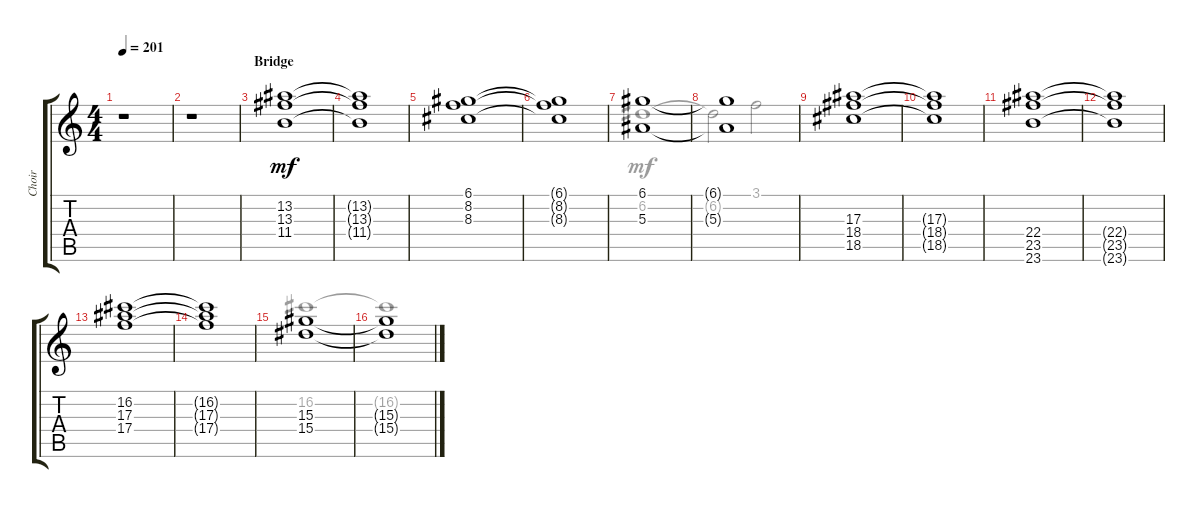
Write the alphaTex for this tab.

\track ("Choir" "Choir") {instrument electricguitarclean}
\staff {score tabs}
\tuning (D4 A3 F3 C3 G2 C2) {hide}
\voice
\ts (4 4)
\tempo 201
\clef g2
\ks aminor
r.1{dy mf} |
r.1 |
\section ("" "Bridge")
(13.2 13.3 11.4).1 |
(13.2{t} 13.3{t} 11.4{t}).1 |
(6.1 8.2 8.3).1 |
(6.1{t} 8.2{t} 8.3{t}).1 |
(6.1 5.3).1 |
(6.1{t} 5.3{t}).1 |
(17.3 18.4 18.5).1 |
(17.3{t} 18.4{t} 18.5{t}).1 |
(22.4 23.5 23.6).1 |
(22.4{t} 23.5{t} 23.6{t}).1 |
(16.2 17.3 17.4).1 |
(16.2{t} 17.3{t} 17.4{t}).1 |
(15.3 15.4).1 |
(15.3{t} 15.4{t}).1
\voice
\clef g2
\ottava regular
\simile none
\ks aminor
|
|
|
|
|
|
6.2.1 |
6.2{t}.2 3.1.2 |
|
|
|
|
|
|
16.2.1 |
16.2{t}.1
